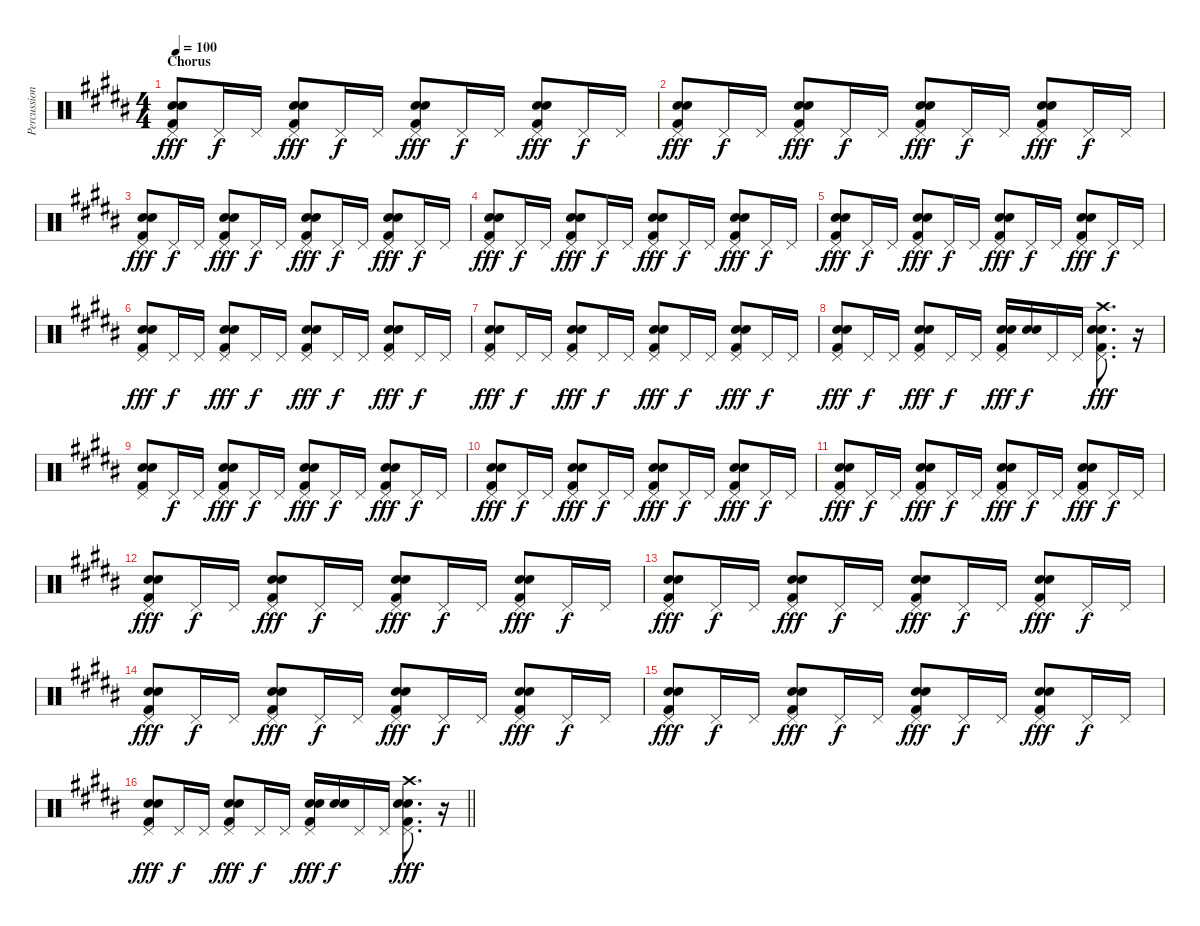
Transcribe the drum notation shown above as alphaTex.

\track ("Percussion" "Percussion") {instrument percussion}
\staff {score}
\articulation defaults
\ts (4 4)
\section ("" "Chorus")
\tempo 100
\clef neutral
\ks b
("Pedal Hi-Hat (hit)" "Snare (hit) 2" "Electric Snare (hit)" "Kick (hit) 2").8{dy fff} "Pedal Hi-Hat (hit)".16{dy f} "Pedal Hi-Hat (hit)".16 ("Pedal Hi-Hat (hit)" "Snare (hit) 2" "Electric Snare (hit)" "Kick (hit) 2").8{dy fff} "Pedal Hi-Hat (hit)".16{dy f} "Pedal Hi-Hat (hit)".16 ("Pedal Hi-Hat (hit)" "Snare (hit) 2" "Electric Snare (hit)" "Kick (hit) 2").8{dy fff} "Pedal Hi-Hat (hit)".16{dy f} "Pedal Hi-Hat (hit)".16 ("Pedal Hi-Hat (hit)" "Snare (hit) 2" "Electric Snare (hit)" "Kick (hit) 2").8{dy fff} "Pedal Hi-Hat (hit)".16{dy f} "Pedal Hi-Hat (hit)".16 |
("Pedal Hi-Hat (hit)" "Snare (hit) 2" "Electric Snare (hit)" "Kick (hit) 2").8{dy fff} "Pedal Hi-Hat (hit)".16{dy f} "Pedal Hi-Hat (hit)".16 ("Pedal Hi-Hat (hit)" "Snare (hit) 2" "Electric Snare (hit)" "Kick (hit) 2").8{dy fff} "Pedal Hi-Hat (hit)".16{dy f} "Pedal Hi-Hat (hit)".16 ("Pedal Hi-Hat (hit)" "Snare (hit) 2" "Electric Snare (hit)" "Kick (hit) 2").8{dy fff} "Pedal Hi-Hat (hit)".16{dy f} "Pedal Hi-Hat (hit)".16 ("Pedal Hi-Hat (hit)" "Snare (hit) 2" "Electric Snare (hit)" "Kick (hit) 2").8{dy fff} "Pedal Hi-Hat (hit)".16{dy f} "Pedal Hi-Hat (hit)".16 |
("Pedal Hi-Hat (hit)" "Snare (hit) 2" "Electric Snare (hit)" "Kick (hit) 2").8{dy fff} "Pedal Hi-Hat (hit)".16{dy f} "Pedal Hi-Hat (hit)".16 ("Pedal Hi-Hat (hit)" "Snare (hit) 2" "Electric Snare (hit)" "Kick (hit) 2").8{dy fff} "Pedal Hi-Hat (hit)".16{dy f} "Pedal Hi-Hat (hit)".16 ("Pedal Hi-Hat (hit)" "Snare (hit) 2" "Electric Snare (hit)" "Kick (hit) 2").8{dy fff} "Pedal Hi-Hat (hit)".16{dy f} "Pedal Hi-Hat (hit)".16 ("Pedal Hi-Hat (hit)" "Snare (hit) 2" "Electric Snare (hit)" "Kick (hit) 2").8{dy fff} "Pedal Hi-Hat (hit)".16{dy f} "Pedal Hi-Hat (hit)".16 |
("Pedal Hi-Hat (hit)" "Snare (hit) 2" "Electric Snare (hit)" "Kick (hit) 2").8{dy fff} "Pedal Hi-Hat (hit)".16{dy f} "Pedal Hi-Hat (hit)".16 ("Pedal Hi-Hat (hit)" "Snare (hit) 2" "Electric Snare (hit)" "Kick (hit) 2").8{dy fff} "Pedal Hi-Hat (hit)".16{dy f} "Pedal Hi-Hat (hit)".16 ("Pedal Hi-Hat (hit)" "Snare (hit) 2" "Electric Snare (hit)" "Kick (hit) 2").8{dy fff} "Pedal Hi-Hat (hit)".16{dy f} "Pedal Hi-Hat (hit)".16 ("Pedal Hi-Hat (hit)" "Snare (hit) 2" "Electric Snare (hit)" "Kick (hit) 2").8{dy fff} "Pedal Hi-Hat (hit)".16{dy f} "Pedal Hi-Hat (hit)".16 |
("Pedal Hi-Hat (hit)" "Snare (hit) 2" "Electric Snare (hit)" "Kick (hit) 2").8{dy fff} "Pedal Hi-Hat (hit)".16{dy f} "Pedal Hi-Hat (hit)".16 ("Pedal Hi-Hat (hit)" "Snare (hit) 2" "Electric Snare (hit)" "Kick (hit) 2").8{dy fff} "Pedal Hi-Hat (hit)".16{dy f} "Pedal Hi-Hat (hit)".16 ("Pedal Hi-Hat (hit)" "Snare (hit) 2" "Electric Snare (hit)" "Kick (hit) 2").8{dy fff} "Pedal Hi-Hat (hit)".16{dy f} "Pedal Hi-Hat (hit)".16 ("Pedal Hi-Hat (hit)" "Snare (hit) 2" "Electric Snare (hit)" "Kick (hit) 2").8{dy fff} "Pedal Hi-Hat (hit)".16{dy f} "Pedal Hi-Hat (hit)".16 |
("Pedal Hi-Hat (hit)" "Snare (hit) 2" "Electric Snare (hit)" "Kick (hit) 2").8{dy fff} "Pedal Hi-Hat (hit)".16{dy f} "Pedal Hi-Hat (hit)".16 ("Pedal Hi-Hat (hit)" "Snare (hit) 2" "Electric Snare (hit)" "Kick (hit) 2").8{dy fff} "Pedal Hi-Hat (hit)".16{dy f} "Pedal Hi-Hat (hit)".16 ("Pedal Hi-Hat (hit)" "Snare (hit) 2" "Electric Snare (hit)" "Kick (hit) 2").8{dy fff} "Pedal Hi-Hat (hit)".16{dy f} "Pedal Hi-Hat (hit)".16 ("Pedal Hi-Hat (hit)" "Snare (hit) 2" "Electric Snare (hit)" "Kick (hit) 2").8{dy fff} "Pedal Hi-Hat (hit)".16{dy f} "Pedal Hi-Hat (hit)".16 |
("Pedal Hi-Hat (hit)" "Snare (hit) 2" "Electric Snare (hit)" "Kick (hit) 2").8{dy fff} "Pedal Hi-Hat (hit)".16{dy f} "Pedal Hi-Hat (hit)".16 ("Pedal Hi-Hat (hit)" "Snare (hit) 2" "Electric Snare (hit)" "Kick (hit) 2").8{dy fff} "Pedal Hi-Hat (hit)".16{dy f} "Pedal Hi-Hat (hit)".16 ("Pedal Hi-Hat (hit)" "Snare (hit) 2" "Electric Snare (hit)" "Kick (hit) 2").8{dy fff} "Pedal Hi-Hat (hit)".16{dy f} "Pedal Hi-Hat (hit)".16 ("Pedal Hi-Hat (hit)" "Snare (hit) 2" "Electric Snare (hit)" "Kick (hit) 2").8{dy fff} "Pedal Hi-Hat (hit)".16{dy f} "Pedal Hi-Hat (hit)".16 |
("Pedal Hi-Hat (hit)" "Snare (hit) 2" "Electric Snare (hit)" "Kick (hit) 2").8{dy fff} "Pedal Hi-Hat (hit)".16{dy f} "Pedal Hi-Hat (hit)".16 ("Pedal Hi-Hat (hit)" "Snare (hit) 2" "Electric Snare (hit)" "Kick (hit) 2").8{dy fff} "Pedal Hi-Hat (hit)".16{dy f} "Pedal Hi-Hat (hit)".16 ("Pedal Hi-Hat (hit)" "Snare (hit) 2" "Electric Snare (hit)" "Kick (hit) 2").16{dy fff} ("Snare (hit) 2" "Electric Snare (hit)").16{dy f} "Pedal Hi-Hat (hit)".16 "Pedal Hi-Hat (hit)".16 ("Pedal Hi-Hat (hit)" "Snare (hit) 2" "Electric Snare (hit)" "Crash high (hit)" "Kick (hit) 2").8{d dy fff} r.16 |
("Pedal Hi-Hat (hit)" "Snare (hit) 2" "Electric Snare (hit)" "Kick (hit) 2").8 "Pedal Hi-Hat (hit)".16{dy f} "Pedal Hi-Hat (hit)".16 ("Pedal Hi-Hat (hit)" "Snare (hit) 2" "Electric Snare (hit)" "Kick (hit) 2").8{dy fff} "Pedal Hi-Hat (hit)".16{dy f} "Pedal Hi-Hat (hit)".16 ("Pedal Hi-Hat (hit)" "Snare (hit) 2" "Electric Snare (hit)" "Kick (hit) 2").8{dy fff} "Pedal Hi-Hat (hit)".16{dy f} "Pedal Hi-Hat (hit)".16 ("Pedal Hi-Hat (hit)" "Snare (hit) 2" "Electric Snare (hit)" "Kick (hit) 2").8{dy fff} "Pedal Hi-Hat (hit)".16{dy f} "Pedal Hi-Hat (hit)".16 |
("Pedal Hi-Hat (hit)" "Snare (hit) 2" "Electric Snare (hit)" "Kick (hit) 2").8{dy fff} "Pedal Hi-Hat (hit)".16{dy f} "Pedal Hi-Hat (hit)".16 ("Pedal Hi-Hat (hit)" "Snare (hit) 2" "Electric Snare (hit)" "Kick (hit) 2").8{dy fff} "Pedal Hi-Hat (hit)".16{dy f} "Pedal Hi-Hat (hit)".16 ("Pedal Hi-Hat (hit)" "Snare (hit) 2" "Electric Snare (hit)" "Kick (hit) 2").8{dy fff} "Pedal Hi-Hat (hit)".16{dy f} "Pedal Hi-Hat (hit)".16 ("Pedal Hi-Hat (hit)" "Snare (hit) 2" "Electric Snare (hit)" "Kick (hit) 2").8{dy fff} "Pedal Hi-Hat (hit)".16{dy f} "Pedal Hi-Hat (hit)".16 |
("Pedal Hi-Hat (hit)" "Snare (hit) 2" "Electric Snare (hit)" "Kick (hit) 2").8{dy fff} "Pedal Hi-Hat (hit)".16{dy f} "Pedal Hi-Hat (hit)".16 ("Pedal Hi-Hat (hit)" "Snare (hit) 2" "Electric Snare (hit)" "Kick (hit) 2").8{dy fff} "Pedal Hi-Hat (hit)".16{dy f} "Pedal Hi-Hat (hit)".16 ("Pedal Hi-Hat (hit)" "Snare (hit) 2" "Electric Snare (hit)" "Kick (hit) 2").8{dy fff} "Pedal Hi-Hat (hit)".16{dy f} "Pedal Hi-Hat (hit)".16 ("Pedal Hi-Hat (hit)" "Snare (hit) 2" "Electric Snare (hit)" "Kick (hit) 2").8{dy fff} "Pedal Hi-Hat (hit)".16{dy f} "Pedal Hi-Hat (hit)".16 |
("Pedal Hi-Hat (hit)" "Snare (hit) 2" "Electric Snare (hit)" "Kick (hit) 2").8{dy fff} "Pedal Hi-Hat (hit)".16{dy f} "Pedal Hi-Hat (hit)".16 ("Pedal Hi-Hat (hit)" "Snare (hit) 2" "Electric Snare (hit)" "Kick (hit) 2").8{dy fff} "Pedal Hi-Hat (hit)".16{dy f} "Pedal Hi-Hat (hit)".16 ("Pedal Hi-Hat (hit)" "Snare (hit) 2" "Electric Snare (hit)" "Kick (hit) 2").8{dy fff} "Pedal Hi-Hat (hit)".16{dy f} "Pedal Hi-Hat (hit)".16 ("Pedal Hi-Hat (hit)" "Snare (hit) 2" "Electric Snare (hit)" "Kick (hit) 2").8{dy fff} "Pedal Hi-Hat (hit)".16{dy f} "Pedal Hi-Hat (hit)".16 |
("Pedal Hi-Hat (hit)" "Snare (hit) 2" "Electric Snare (hit)" "Kick (hit) 2").8{dy fff} "Pedal Hi-Hat (hit)".16{dy f} "Pedal Hi-Hat (hit)".16 ("Pedal Hi-Hat (hit)" "Snare (hit) 2" "Electric Snare (hit)" "Kick (hit) 2").8{dy fff} "Pedal Hi-Hat (hit)".16{dy f} "Pedal Hi-Hat (hit)".16 ("Pedal Hi-Hat (hit)" "Snare (hit) 2" "Electric Snare (hit)" "Kick (hit) 2").8{dy fff} "Pedal Hi-Hat (hit)".16{dy f} "Pedal Hi-Hat (hit)".16 ("Pedal Hi-Hat (hit)" "Snare (hit) 2" "Electric Snare (hit)" "Kick (hit) 2").8{dy fff} "Pedal Hi-Hat (hit)".16{dy f} "Pedal Hi-Hat (hit)".16 |
("Pedal Hi-Hat (hit)" "Snare (hit) 2" "Electric Snare (hit)" "Kick (hit) 2").8{dy fff} "Pedal Hi-Hat (hit)".16{dy f} "Pedal Hi-Hat (hit)".16 ("Pedal Hi-Hat (hit)" "Snare (hit) 2" "Electric Snare (hit)" "Kick (hit) 2").8{dy fff} "Pedal Hi-Hat (hit)".16{dy f} "Pedal Hi-Hat (hit)".16 ("Pedal Hi-Hat (hit)" "Snare (hit) 2" "Electric Snare (hit)" "Kick (hit) 2").8{dy fff} "Pedal Hi-Hat (hit)".16{dy f} "Pedal Hi-Hat (hit)".16 ("Pedal Hi-Hat (hit)" "Snare (hit) 2" "Electric Snare (hit)" "Kick (hit) 2").8{dy fff} "Pedal Hi-Hat (hit)".16{dy f} "Pedal Hi-Hat (hit)".16 |
("Pedal Hi-Hat (hit)" "Snare (hit) 2" "Electric Snare (hit)" "Kick (hit) 2").8{dy fff} "Pedal Hi-Hat (hit)".16{dy f} "Pedal Hi-Hat (hit)".16 ("Pedal Hi-Hat (hit)" "Snare (hit) 2" "Electric Snare (hit)" "Kick (hit) 2").8{dy fff} "Pedal Hi-Hat (hit)".16{dy f} "Pedal Hi-Hat (hit)".16 ("Pedal Hi-Hat (hit)" "Snare (hit) 2" "Electric Snare (hit)" "Kick (hit) 2").8{dy fff} "Pedal Hi-Hat (hit)".16{dy f} "Pedal Hi-Hat (hit)".16 ("Pedal Hi-Hat (hit)" "Snare (hit) 2" "Electric Snare (hit)" "Kick (hit) 2").8{dy fff} "Pedal Hi-Hat (hit)".16{dy f} "Pedal Hi-Hat (hit)".16 |
\barLineRight lightlight
("Pedal Hi-Hat (hit)" "Snare (hit) 2" "Electric Snare (hit)" "Kick (hit) 2").8{dy fff} "Pedal Hi-Hat (hit)".16{dy f} "Pedal Hi-Hat (hit)".16 ("Pedal Hi-Hat (hit)" "Snare (hit) 2" "Electric Snare (hit)" "Kick (hit) 2").8{dy fff} "Pedal Hi-Hat (hit)".16{dy f} "Pedal Hi-Hat (hit)".16 ("Pedal Hi-Hat (hit)" "Snare (hit) 2" "Electric Snare (hit)" "Kick (hit) 2").16{dy fff} ("Snare (hit) 2" "Electric Snare (hit)").16{dy f} "Pedal Hi-Hat (hit)".16 "Pedal Hi-Hat (hit)".16 ("Pedal Hi-Hat (hit)" "Snare (hit) 2" "Electric Snare (hit)" "Crash high (hit)" "Kick (hit) 2").8{d dy fff} r.16
